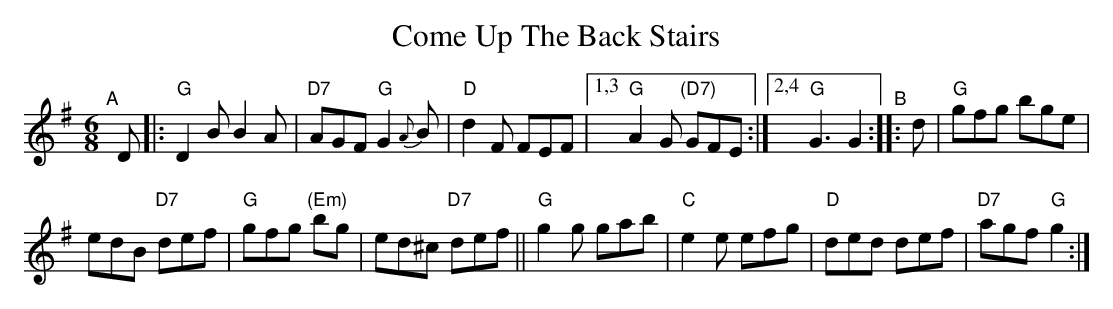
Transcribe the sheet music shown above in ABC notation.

X:1
T: Come Up The Back Stairs
M: 6/8
K: G
"^A"[|] D |:\
"G"D2B B2A | "D7"AGF "G"G2{A}B | "D"d2F FEF |[1,3 "G"A2G "(D7)"GFE :|[2,4 "G"G3 G2 "^B"::  d | "G"gfg bge |
edB "D7"def | "G"gfg "(Em)"bg | ed^c "D7"def || "G"g2g gab | "C"e2e efg | "D"ded def | "D7"agf "G"g2 :|
